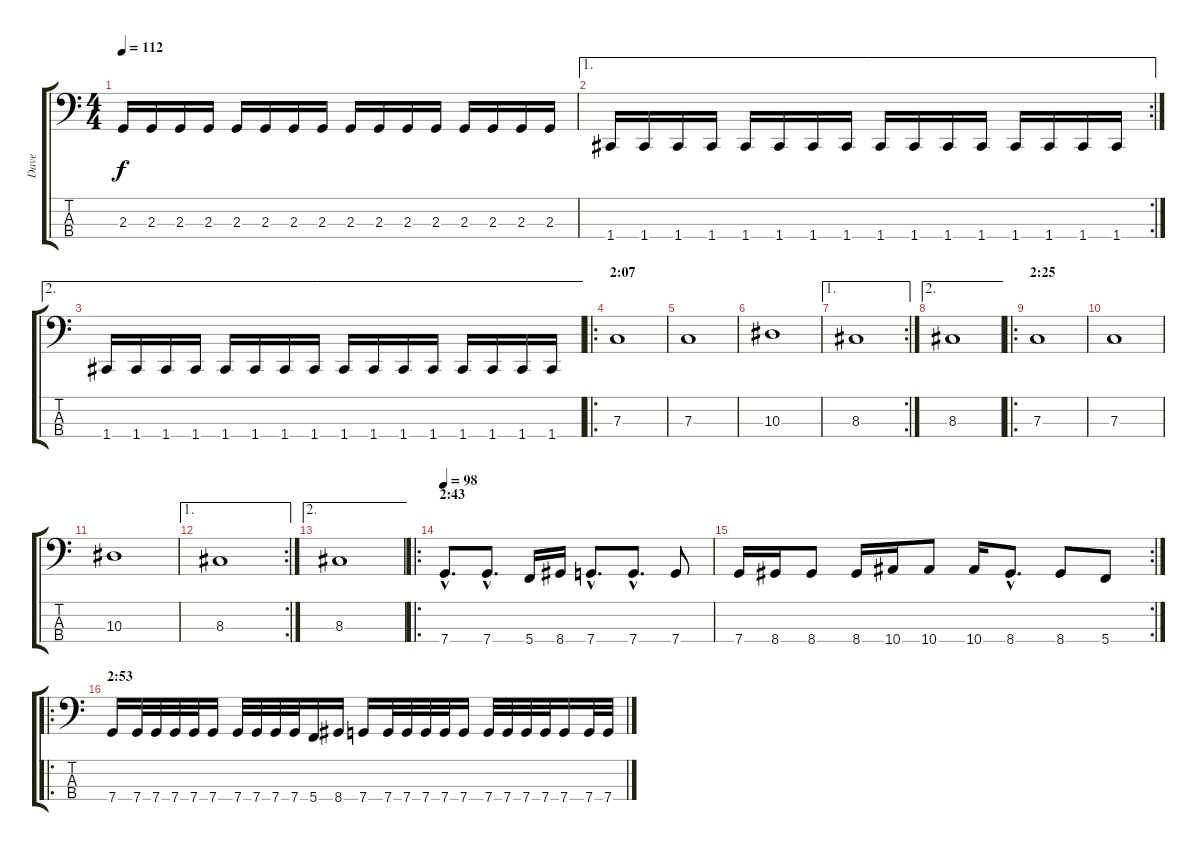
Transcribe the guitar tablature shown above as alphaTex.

\track ("Dave" "Dave") {instrument electricbasspick}
\staff {score tabs}
\tuning (Eb2 Bb1 F1 C1) {hide}
\ts (4 4)
\tempo 112
\clef f4
\ks c
2.3.16{dy f} 2.3.16 2.3.16 2.3.16 2.3.16 2.3.16 2.3.16 2.3.16 2.3.16 2.3.16 2.3.16 2.3.16 2.3.16 2.3.16 2.3.16 2.3.16 |
\ae 1
\rc 2
1.4.16 1.4.16 1.4.16 1.4.16 1.4.16 1.4.16 1.4.16 1.4.16 1.4.16 1.4.16 1.4.16 1.4.16 1.4.16 1.4.16 1.4.16 1.4.16 |
\ae 2
1.4.16 1.4.16 1.4.16 1.4.16 1.4.16 1.4.16 1.4.16 1.4.16 1.4.16 1.4.16 1.4.16 1.4.16 1.4.16 1.4.16 1.4.16 1.4.16 |
\ro
\section ("" "2:07")
7.3.1 |
7.3.1 |
10.3.1 |
\ae 1
\rc 2
8.3.1 |
\ae 2
8.3.1 |
\ro
\section ("" "2:25")
7.3.1 |
7.3.1 |
10.3.1 |
\ae 1
\rc 2
8.3.1 |
\ae 2
8.3.1 |
\ro
\section ("" "2:43")
\tempo 98
7.4{hac}.8{d} 7.4{hac}.8{d} 5.4.16 8.4.16 7.4{hac}.8{d} 7.4{hac}.8{d} 7.4.8 |
\rc 2
7.4.16 8.4.16 8.4.8 8.4.16 10.4.16 10.4.8 10.4.16 8.4{hac}.8{d} 8.4.8 5.4.8 |
\ro
\section ("" "2:53")
7.4.16 7.4.32 7.4.32 7.4.32 7.4.32 7.4.16 7.4.32 7.4.32 7.4.32 7.4.32 5.4.16 8.4.16 7.4.16 7.4.32 7.4.32 7.4.32 7.4.32 7.4.16 7.4.32 7.4.32 7.4.32 7.4.32 7.4.16 7.4.32 7.4.32
